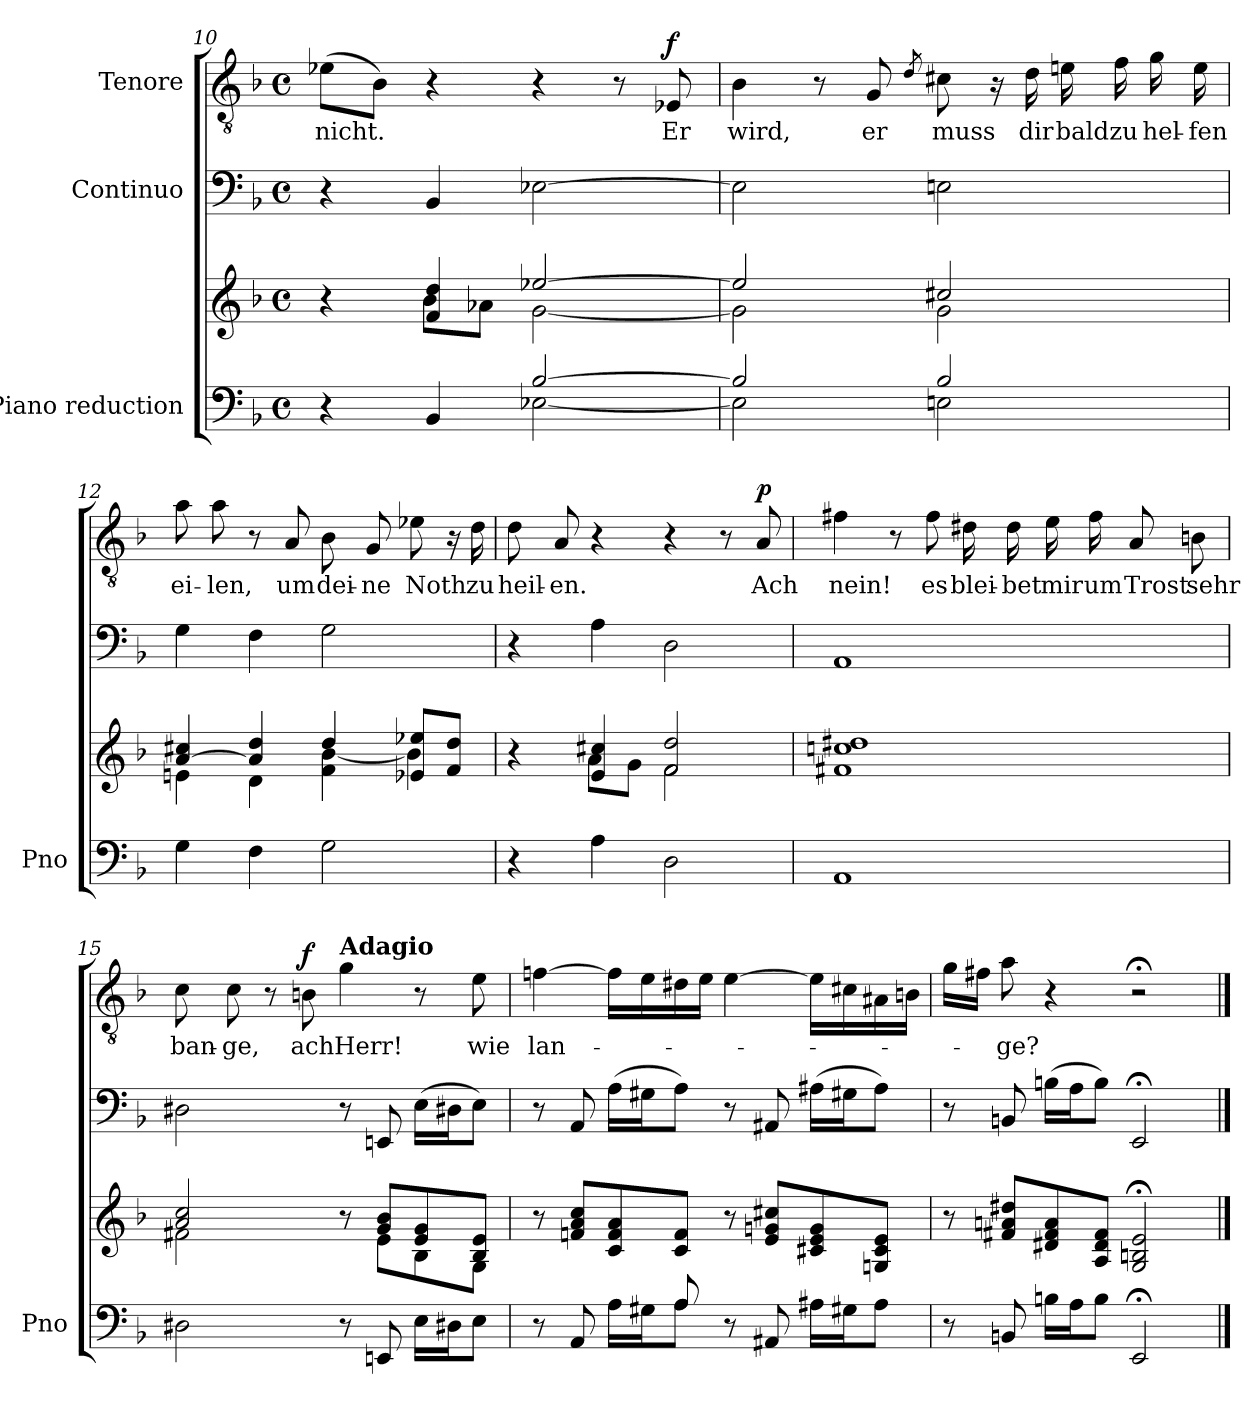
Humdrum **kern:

**kern	**kern	**kern	**kern	**text	**dynam
*part3	*part3	*part2	*part1	*part1	*part1
*staff4	*staff3	*staff2	*staff1	*staff1	*staff1
*I"Piano reduction	*	*I"Continuo	*I"Tenore	*	*
*I'Pno	*	*	*	*	*
*clefF4	*clefG2	*clefF4	*clefGv2	*	*
*k[b-]	*k[b-]	*k[b-]	*k[b-]	*	*
*M4/4	*M4/4	*M4/4	*M4/4	*	*
*met(c)	*met(c)	*met(c)	*met(c)	*	*
=10	=10	=10	=10	=10	=10
*^	*^	*	*	*	*
!	!	!	!	!	!	!LO:LY:b	!
4r	4ryy	4r	4ryy	4r	(>8e-X\L	nicht.	.
.	.	.	.	.	8B-\J)	.	.
4BB-/	4ryy	4f/ 4dd/	8b-\L	4BB-/	4r	.	.
.	.	.	8a-X\J	.	.	.	.
[2B-/	[2E-X\	[2ee-X/	[2g\	[2E-X\	4r	.	.
.	.	.	.	.	8r	.	.
!	!	!	!	!	!	!LO:LY:b	!LO:DY:a
.	.	.	.	.	8E-X/	Er	f
=11	=11	=11	=11	=11	=11	=11	=11
!	!	!	!	!	!	!LO:LY:b	!
2B-/]	2E-\]	2ee-/]	2g\]	2E-\]	4B-\	wird,	.
.	.	.	.	.	8r	.	.
!	!	!	!	!	!	!LO:LY:b	!
.	.	.	.	.	8G/	er	.
.	.	.	.	.	8qd/	.	.
!	!	!	!	!	!	!LO:LY:b	!
2B-/	2En\	2cc#X/	2g\	2En\	8c#X\	muss	.
.	.	.	.	.	16r	.	.
!	!	!	!	!	!	!LO:LY:b	!
.	.	.	.	.	16d\	dir	.
!	!	!	!	!	!	!LO:LY:b	!
.	.	.	.	.	16en\	bald	.
!	!	!	!	!	!	!LO:LY:b	!
.	.	.	.	.	16f\	zu	.
!	!	!	!	!	!	!LO:LY:b	!
.	.	.	.	.	16g\	hel-	.
!	!	!	!	!	!	!LO:LY:b	!
.	.	.	.	.	16e\	-fen	.
*v	*v	*	*	*	*	*	*
=12	=12	=12	=12	=12	=12	=12
!	!	!	!	!	!LO:LY:b	!
4G\	[4a/ 4cc#X/	4en\	4G\	8a\	ei-	.
!	!	!	!	!	!LO:LY:b	!
.	.	.	.	8a\	-len,	.
4F\	4a/] 4dd/	4d\	4F\	8r	.	.
!	!	!	!	!	!LO:LY:b	!
.	.	.	.	8A/	um	.
!	!	!	!	!	!LO:LY:b	!
2G\	4dd/	4f\ [4b-\	2G\	8B-\	dei-	.
!	!	!	!	!	!LO:LY:b	!
.	.	.	.	8G/	-ne	.
!	!	!	!	!	!LO:LY:b	!
.	8e-X/ 8ee-X/L	4b-\]	.	8e-X\	Noth	.
.	8f/ 8dd/J	.	.	16r	.	.
!	!	!	!	!	!LO:LY:b	!
.	.	.	.	16d\	zu	.
=13	=13	=13	=13	=13	=13	=13
!	!	!	!	!	!LO:LY:b	!
4r	4r	4ryy	4r	8d\	heil-	.
!	!	!	!	!	!LO:LY:b	!
.	.	.	.	8A/	-en.	.
4A\	4e/ 4cc#X/	8a\L	4A\	4r	.	.
.	.	8g\J	.	.	.	.
2D\	2f/ 2dd/	2f\	2D\	4r	.	.
.	.	.	.	8r	.	.
!	!	!	!	!	!LO:LY:b	!LO:DY:a
.	.	.	.	8A/	Ach	p
*	*v	*v	*	*	*	*
!!LO:LB:g=z
=14	=14	=14	=14	=14	=14
!	!	!	!	!LO:LY:b	!
1AA	1f#X 1ccn 1dd#X	1AA	4f#X\	nein!	.
.	.	.	8r	.	.
!	!	!	!	!LO:LY:b	!
.	.	.	8f#\	es	.
!	!	!	!	!LO:LY:b	!
.	.	.	16d#X\	blei-	.
!	!	!	!	!LO:LY:b	!
.	.	.	16d#\	-bet	.
!	!	!	!	!LO:LY:b	!
.	.	.	16e\	mir	.
!	!	!	!	!LO:LY:b	!
.	.	.	16f#\	um	.
!	!	!	!	!LO:LY:b	!
.	.	.	8A/	Trost	.
!	!	!	!	!LO:LY:b	!
.	.	.	8Bn\	sehr	.
=15	=15	=15	=15	=15	=15
*	*^	*	*	*	*
!	!	!	!	!	!LO:LY:b	!
2D#X\	2a/ 2cc/	2f#X\	2D#X\	8c\	ban-	.
!	!	!	!	!	!LO:LY:b	!
.	.	.	.	8c\	-ge,	.
.	.	.	.	8r	.	.
!	!	!	!	!	!LO:LY:b	!LO:DY:a
.	.	.	.	8BnZ\	ach	f
!	!	!	!	!LO:TX:a:B:t=Adagio	!	!
!	!	!	!	!	!LO:LY:b	!
8r	8r	8ryy	8r	4g\	Herr!	.
8EEn/	8g/ 8b-/L	8e\L	8EEn/	.	.	.
16E\LL	8e/ 8g/	8B-\	(>16E\LL	8r	.	.
16D#X\J	.	.	16D#X\J	.	.	.
!	!	!	!	!	!LO:LY:b	!
8E\J	8B-/ 8e/J	8G\J	8E\J)	8e\	wie	.
=16	=16	=16	=16	=16	=16	=16
*^	*	*	*	*	*	*
!	!	!	!	!	!	!LO:LY:b	!
4.ryy	8r	8r	4ryy	8r	[4fn\	lan-	.
.	8AA/	8fn/ 8a/ 8cc/L	.	8AA/	.	.	.
.	16A\LL	8c/ 8f/ 8a/	8ryy	(>16A\LL	16f\LL]	.	.
.	16G#X\J	.	.	16G#X\J	16e\	.	.
8A/	8A\J	8c/ 8f/J	8ryy	8A\J)	16d#X\	.	.
.	.	.	.	.	16e\JJ	.	.
2ryy	8r	8r	2ryy	8r	[4e\	.	.
.	8AA#X/	8e/ 8gn/ 8cc#X/L	.	8AA#X/	.	.	.
.	16A#X\LL	8c#X/ 8e/ 8g/	.	(>16A#X\LL	16e\LL]	.	.
.	16G#X\J	.	.	16G#X\J	16c#X\	.	.
.	8A#\J	8Gn/ 8c#/ 8e/J	.	8A#\J)	16A#X\	.	.
.	.	.	.	.	16Bn\JJ	.	.
*v	*v	*	*	*	*	*	*
*	*v	*v	*	*	*	*
=17	=17	=17	=17	=17	=17
8r	8r	8r	16g\LL	.	.
.	.	.	16f#X\JJ	.	.
!	!	!	!	!LO:LY:b	!
8BBn/	8f#X/ 8an/ 8dd#X/L	8BBn/	8a\	-ge?	.
16Bn\LL	8d#X/ 8f#/ 8a/	(>16Bn\LL	4r	.	.
16A\J	.	16A\J	.	.	.
8B\J	8A/ 8d#/ 8f#/J	8B\J)	.	.	.
2EE;/	2G/;< 2Bn/;< 2e/;<	2EE;</	2r;<	.	.
==	==	==	==	==	==
*-	*-	*-	*-	*-	*-
